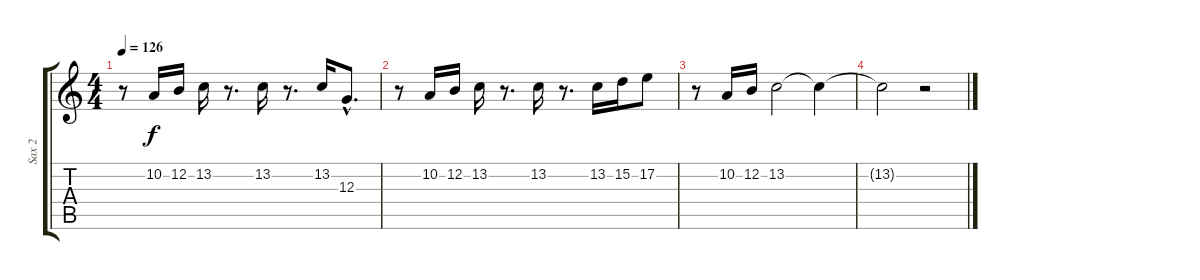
\track ("Sax 2" "Sax 2") {instrument tenorsax}
\staff {score tabs}
\tuning (E4 B3 G3 D3 A2 E2) {hide}
\ts (4 4)
\tempo 126
\clef g2
\ks c
r.8{dy f} 10.2.16 12.2.16 13.2.16 r.8{d} 13.2.16 r.8{d} 13.2.16 12.3{hac}.8{d} |
r.8 10.2.16 12.2.16 13.2.16 r.8{d} 13.2.16 r.8{d} 13.2.16 15.2.16 17.2.8 |
r.8 10.2.16 12.2.16 13.2.2 13.2{t}.4 |
13.2{t}.2 r.2
